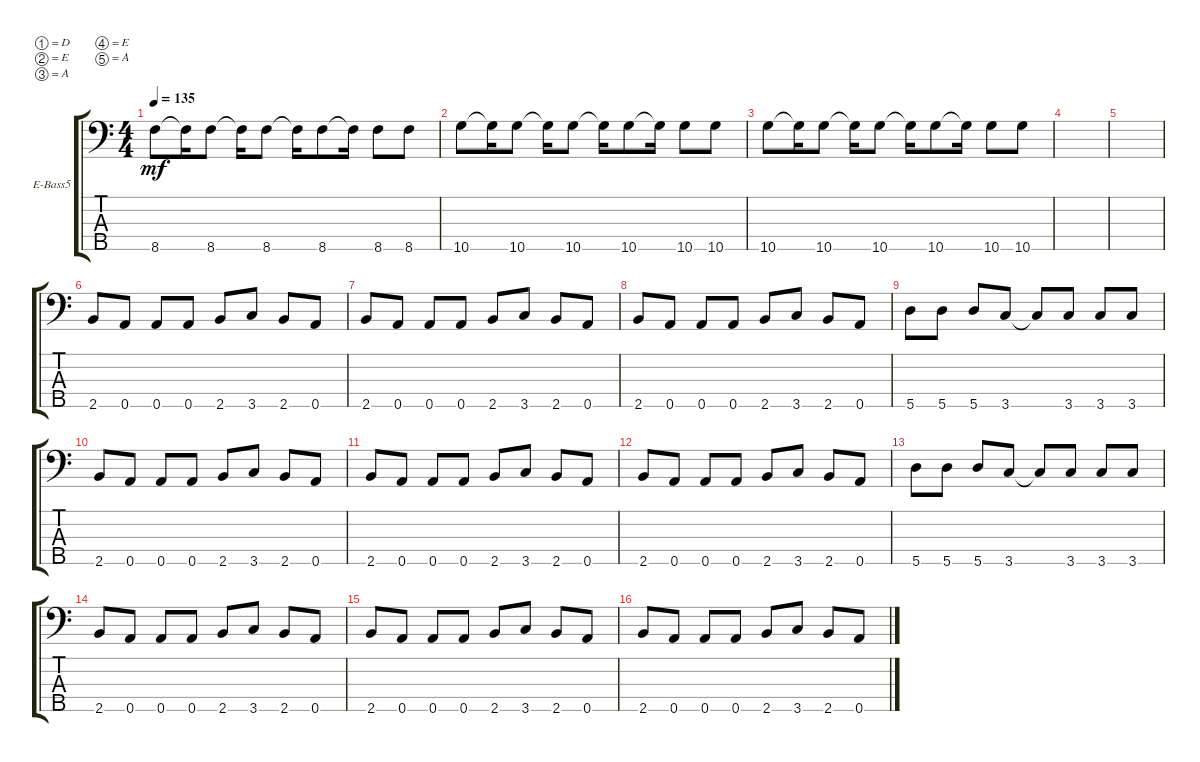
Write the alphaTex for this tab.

\defaultSystemsLayout 4
\bracketExtendMode groupsimilarinstruments
\firstSystemTrackNameOrientation horizontal
\otherSystemsTrackNameOrientation horizontal
\track ("Juanse" "E-Bass5") {instrument electricbassfinger}
\staff {score tabs}
\tuning (D3 E4 A2 E2 A1)
\ts (4 4)
\tempo 135
\clef f4
\ks c
8.5.8{dy mf} 8.5{t}.16 8.5.8 8.5{t}.16 8.5.8 8.5{t}.16 8.5.8 8.5{t}.16 8.5.8 8.5.8 |
10.5.8 10.5{t}.16 10.5.8 10.5{t}.16 10.5.8 10.5{t}.16 10.5.8 10.5{t}.16 10.5.8 10.5.8 |
10.5.8 10.5{t}.16 10.5.8 10.5{t}.16 10.5.8 10.5{t}.16 10.5.8 10.5{t}.16 10.5.8 10.5.8 |
|
|
2.5.8 0.5.8 0.5.8 0.5.8 2.5.8 3.5.8 2.5.8 0.5.8 |
2.5.8 0.5.8 0.5.8 0.5.8 2.5.8 3.5.8 2.5.8 0.5.8 |
2.5.8 0.5.8 0.5.8 0.5.8 2.5.8 3.5.8 2.5.8 0.5.8 |
5.5.8 5.5.8 5.5.8 3.5.8 3.5{t}.8 3.5.8 3.5.8 3.5.8 |
2.5.8 0.5.8 0.5.8 0.5.8 2.5.8 3.5.8 2.5.8 0.5.8 |
2.5.8 0.5.8 0.5.8 0.5.8 2.5.8 3.5.8 2.5.8 0.5.8 |
2.5.8 0.5.8 0.5.8 0.5.8 2.5.8 3.5.8 2.5.8 0.5.8 |
5.5.8 5.5.8 5.5.8 3.5.8 3.5{t}.8 3.5.8 3.5.8 3.5.8 |
2.5.8 0.5.8 0.5.8 0.5.8 2.5.8 3.5.8 2.5.8 0.5.8 |
2.5.8 0.5.8 0.5.8 0.5.8 2.5.8 3.5.8 2.5.8 0.5.8 |
2.5.8 0.5.8 0.5.8 0.5.8 2.5.8 3.5.8 2.5.8 0.5.8
